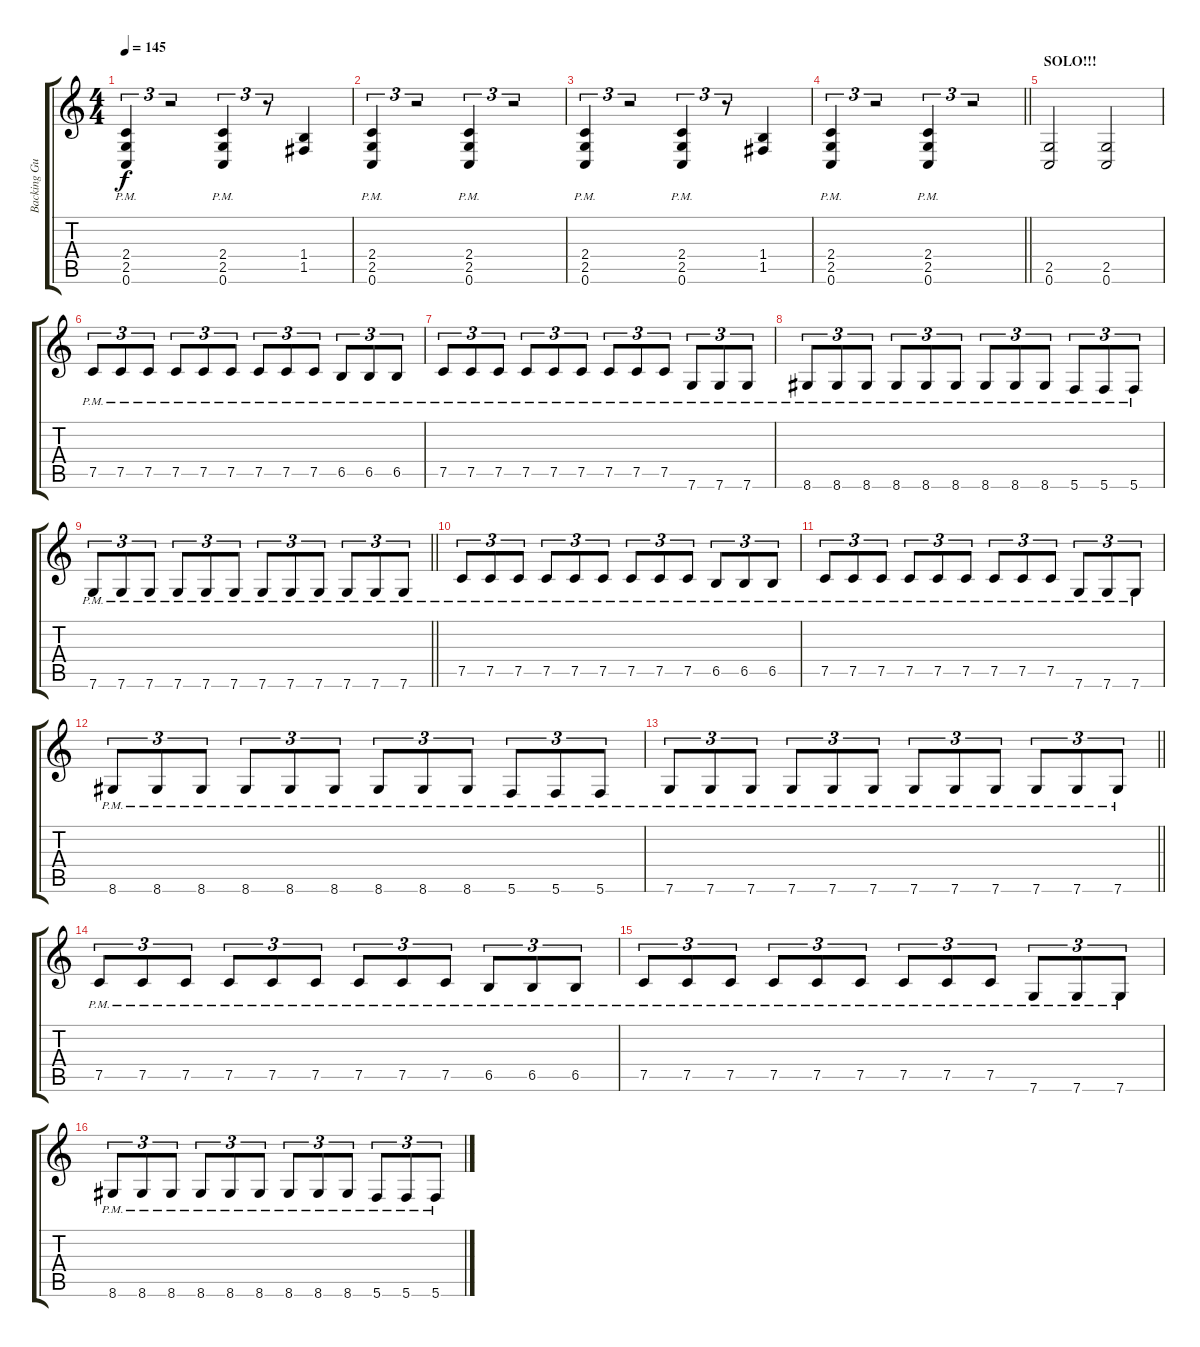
\track ("Backing Guitar" "Backing Gu") {instrument distortionguitar}
\staff {score tabs}
\tuning (C4 G3 Eb3 Bb2 F2 C2) {hide}
\ts (4 4)
\tempo 145
\clef g2
\ks c
(2.4{pm} 2.5{pm} 0.6{pm}).4{tu (3 2) dy f} r.2{tu (3 2)} (2.4{pm} 2.5{pm} 0.6{pm}).4{tu (3 2)} r.8{tu (3 2)} (1.4 1.5).4 |
(2.4{pm} 2.5{pm} 0.6{pm}).4{tu (3 2)} r.2{tu (3 2)} (2.4{pm} 2.5{pm} 0.6{pm}).4{tu (3 2)} r.2{tu (3 2)} |
(2.4{pm} 2.5{pm} 0.6{pm}).4{tu (3 2)} r.2{tu (3 2)} (2.4{pm} 2.5{pm} 0.6{pm}).4{tu (3 2)} r.8{tu (3 2)} (1.4 1.5).4 |
\barLineRight lightlight
(2.4{pm} 2.5{pm} 0.6{pm}).4{tu (3 2)} r.2{tu (3 2)} (2.4{pm} 2.5{pm} 0.6{pm}).4{tu (3 2)} r.2{tu (3 2)} |
\section ("" "SOLO!!!")
(2.5 0.6).2 (2.5 0.6).2 |
7.5{pm}.8{tu (3 2)} 7.5{pm}.8{tu (3 2)} 7.5{pm}.8{tu (3 2)} 7.5{pm}.8{tu (3 2)} 7.5{pm}.8{tu (3 2)} 7.5{pm}.8{tu (3 2)} 7.5{pm}.8{tu (3 2)} 7.5{pm}.8{tu (3 2)} 7.5{pm}.8{tu (3 2)} 6.5{pm}.8{tu (3 2)} 6.5{pm}.8{tu (3 2)} 6.5{pm}.8{tu (3 2)} |
7.5{pm}.8{tu (3 2)} 7.5{pm}.8{tu (3 2)} 7.5{pm}.8{tu (3 2)} 7.5{pm}.8{tu (3 2)} 7.5{pm}.8{tu (3 2)} 7.5{pm}.8{tu (3 2)} 7.5{pm}.8{tu (3 2)} 7.5{pm}.8{tu (3 2)} 7.5{pm}.8{tu (3 2)} 7.6{pm}.8{tu (3 2)} 7.6{pm}.8{tu (3 2)} 7.6{pm}.8{tu (3 2)} |
8.6{pm}.8{tu (3 2)} 8.6{pm}.8{tu (3 2)} 8.6{pm}.8{tu (3 2)} 8.6{pm}.8{tu (3 2)} 8.6{pm}.8{tu (3 2)} 8.6{pm}.8{tu (3 2)} 8.6{pm}.8{tu (3 2)} 8.6{pm}.8{tu (3 2)} 8.6{pm}.8{tu (3 2)} 5.6{pm}.8{tu (3 2)} 5.6{pm}.8{tu (3 2)} 5.6{pm}.8{tu (3 2)} |
\barLineRight lightlight
7.6{pm}.8{tu (3 2)} 7.6{pm}.8{tu (3 2)} 7.6{pm}.8{tu (3 2)} 7.6{pm}.8{tu (3 2)} 7.6{pm}.8{tu (3 2)} 7.6{pm}.8{tu (3 2)} 7.6{pm}.8{tu (3 2)} 7.6{pm}.8{tu (3 2)} 7.6{pm}.8{tu (3 2)} 7.6{pm}.8{tu (3 2)} 7.6{pm}.8{tu (3 2)} 7.6{pm}.8{tu (3 2)} |
\section ("" "")
7.5{pm}.8{tu (3 2)} 7.5{pm}.8{tu (3 2)} 7.5{pm}.8{tu (3 2)} 7.5{pm}.8{tu (3 2)} 7.5{pm}.8{tu (3 2)} 7.5{pm}.8{tu (3 2)} 7.5{pm}.8{tu (3 2)} 7.5{pm}.8{tu (3 2)} 7.5{pm}.8{tu (3 2)} 6.5{pm}.8{tu (3 2)} 6.5{pm}.8{tu (3 2)} 6.5{pm}.8{tu (3 2)} |
7.5{pm}.8{tu (3 2)} 7.5{pm}.8{tu (3 2)} 7.5{pm}.8{tu (3 2)} 7.5{pm}.8{tu (3 2)} 7.5{pm}.8{tu (3 2)} 7.5{pm}.8{tu (3 2)} 7.5{pm}.8{tu (3 2)} 7.5{pm}.8{tu (3 2)} 7.5{pm}.8{tu (3 2)} 7.6{pm}.8{tu (3 2)} 7.6{pm}.8{tu (3 2)} 7.6{pm}.8{tu (3 2)} |
8.6{pm}.8{tu (3 2)} 8.6{pm}.8{tu (3 2)} 8.6{pm}.8{tu (3 2)} 8.6{pm}.8{tu (3 2)} 8.6{pm}.8{tu (3 2)} 8.6{pm}.8{tu (3 2)} 8.6{pm}.8{tu (3 2)} 8.6{pm}.8{tu (3 2)} 8.6{pm}.8{tu (3 2)} 5.6{pm}.8{tu (3 2)} 5.6{pm}.8{tu (3 2)} 5.6{pm}.8{tu (3 2)} |
\barLineRight lightlight
7.6{pm}.8{tu (3 2)} 7.6{pm}.8{tu (3 2)} 7.6{pm}.8{tu (3 2)} 7.6{pm}.8{tu (3 2)} 7.6{pm}.8{tu (3 2)} 7.6{pm}.8{tu (3 2)} 7.6{pm}.8{tu (3 2)} 7.6{pm}.8{tu (3 2)} 7.6{pm}.8{tu (3 2)} 7.6{pm}.8{tu (3 2)} 7.6{pm}.8{tu (3 2)} 7.6{pm}.8{tu (3 2)} |
\section ("" "")
7.5{pm}.8{tu (3 2)} 7.5{pm}.8{tu (3 2)} 7.5{pm}.8{tu (3 2)} 7.5{pm}.8{tu (3 2)} 7.5{pm}.8{tu (3 2)} 7.5{pm}.8{tu (3 2)} 7.5{pm}.8{tu (3 2)} 7.5{pm}.8{tu (3 2)} 7.5{pm}.8{tu (3 2)} 6.5{pm}.8{tu (3 2)} 6.5{pm}.8{tu (3 2)} 6.5{pm}.8{tu (3 2)} |
7.5{pm}.8{tu (3 2)} 7.5{pm}.8{tu (3 2)} 7.5{pm}.8{tu (3 2)} 7.5{pm}.8{tu (3 2)} 7.5{pm}.8{tu (3 2)} 7.5{pm}.8{tu (3 2)} 7.5{pm}.8{tu (3 2)} 7.5{pm}.8{tu (3 2)} 7.5{pm}.8{tu (3 2)} 7.6{pm}.8{tu (3 2)} 7.6{pm}.8{tu (3 2)} 7.6{pm}.8{tu (3 2)} |
8.6{pm}.8{tu (3 2)} 8.6{pm}.8{tu (3 2)} 8.6{pm}.8{tu (3 2)} 8.6{pm}.8{tu (3 2)} 8.6{pm}.8{tu (3 2)} 8.6{pm}.8{tu (3 2)} 8.6{pm}.8{tu (3 2)} 8.6{pm}.8{tu (3 2)} 8.6{pm}.8{tu (3 2)} 5.6{pm}.8{tu (3 2)} 5.6{pm}.8{tu (3 2)} 5.6{pm}.8{tu (3 2)}
